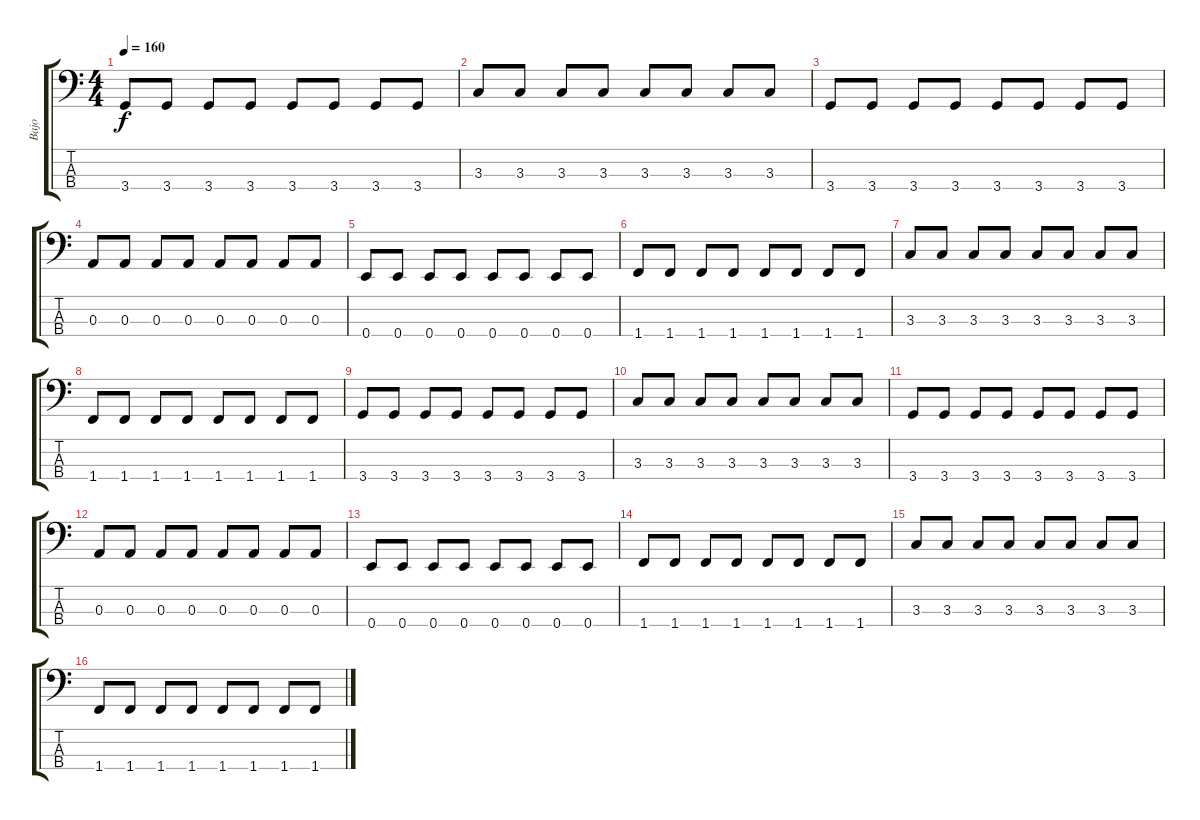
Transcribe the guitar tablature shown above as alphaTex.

\track ("Bajo" "Bajo") {instrument electricbassfinger}
\staff {score tabs}
\tuning (G2 D2 A1 E1) {hide}
\ts (4 4)
\tempo 160
\clef f4
\ks c
3.4.8{dy f} 3.4.8 3.4.8 3.4.8 3.4.8 3.4.8 3.4.8 3.4.8 |
3.3.8 3.3.8 3.3.8 3.3.8 3.3.8 3.3.8 3.3.8 3.3.8 |
3.4.8 3.4.8 3.4.8 3.4.8 3.4.8 3.4.8 3.4.8 3.4.8 |
0.3.8 0.3.8 0.3.8 0.3.8 0.3.8 0.3.8 0.3.8 0.3.8 |
0.4.8 0.4.8 0.4.8 0.4.8 0.4.8 0.4.8 0.4.8 0.4.8 |
1.4.8 1.4.8 1.4.8 1.4.8 1.4.8 1.4.8 1.4.8 1.4.8 |
3.3.8 3.3.8 3.3.8 3.3.8 3.3.8 3.3.8 3.3.8 3.3.8 |
1.4.8 1.4.8 1.4.8 1.4.8 1.4.8 1.4.8 1.4.8 1.4.8 |
3.4.8 3.4.8 3.4.8 3.4.8 3.4.8 3.4.8 3.4.8 3.4.8 |
3.3.8 3.3.8 3.3.8 3.3.8 3.3.8 3.3.8 3.3.8 3.3.8 |
3.4.8 3.4.8 3.4.8 3.4.8 3.4.8 3.4.8 3.4.8 3.4.8 |
0.3.8 0.3.8 0.3.8 0.3.8 0.3.8 0.3.8 0.3.8 0.3.8 |
0.4.8 0.4.8 0.4.8 0.4.8 0.4.8 0.4.8 0.4.8 0.4.8 |
1.4.8 1.4.8 1.4.8 1.4.8 1.4.8 1.4.8 1.4.8 1.4.8 |
3.3.8 3.3.8 3.3.8 3.3.8 3.3.8 3.3.8 3.3.8 3.3.8 |
1.4.8 1.4.8 1.4.8 1.4.8 1.4.8 1.4.8 1.4.8 1.4.8
